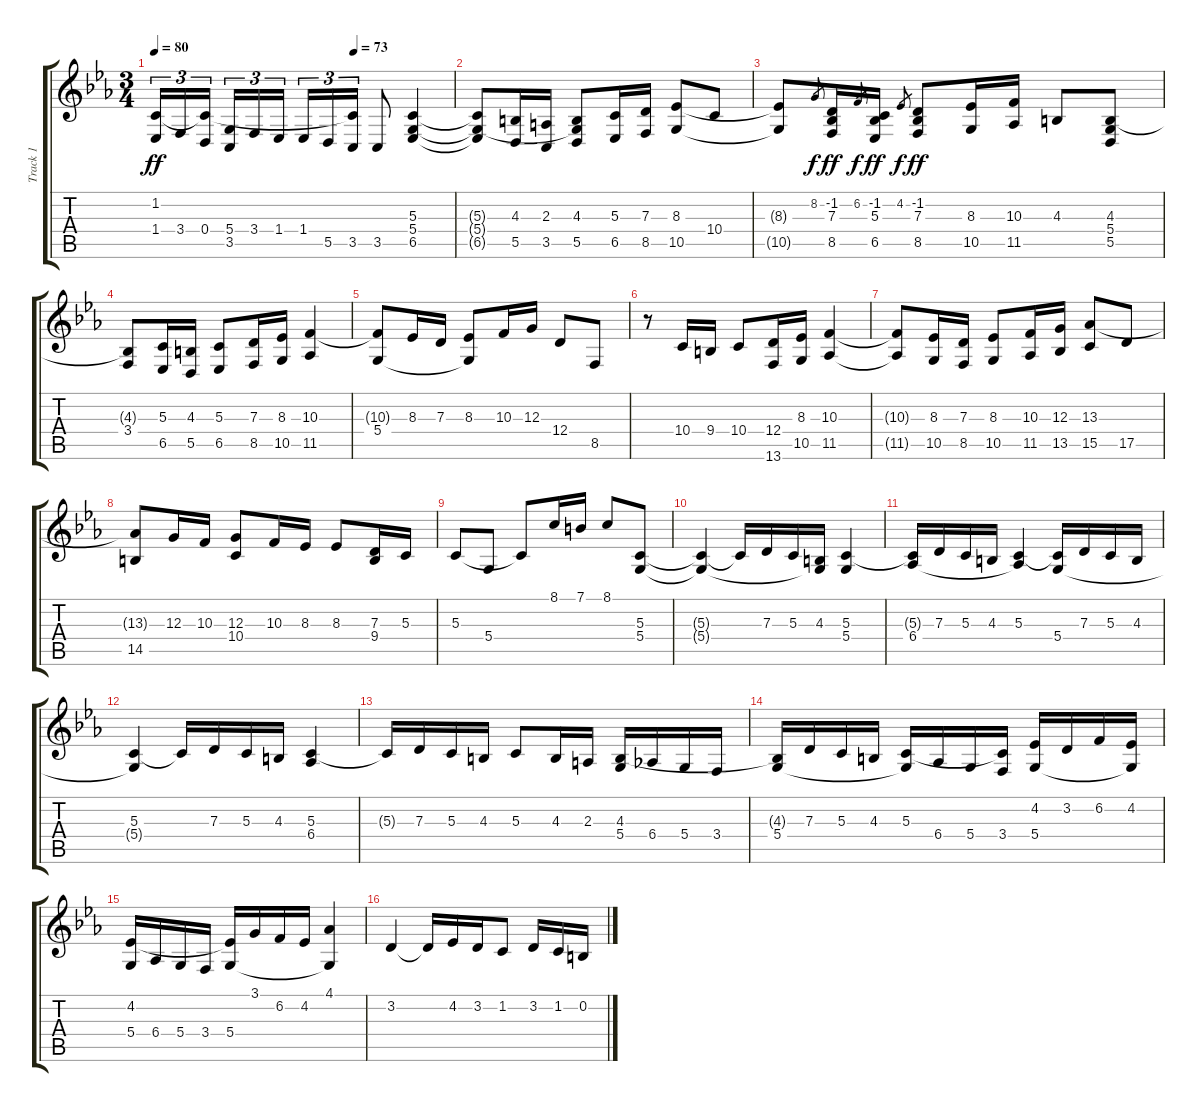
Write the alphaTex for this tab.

\track ("Track 1" "Track 1") {instrument churchorgan}
\staff {score tabs}
\tuning (E4 B3 G3 D3 A2 E2) {hide}
\ts (3 4)
\tempo 80
\tempo (73 0.6666666666666666)
\clef g2
\ks cminor
(1.2 1.4).16{tu (3 2) dy ff} 3.4.16{tu (3 2)} (1.2{t} 0.4).16{tu (3 2) beam splitsecondary} (5.4 3.5).16{tu (3 2)} 3.4.16{tu (3 2)} 1.4.16{tu (3 2)} 1.4.16{tu (3 2)} 5.5.16{tu (3 2)} (1.2{t} 3.5).16{tu (3 2)} 3.5.8 (5.3 5.4 6.5).4 |
(5.3{t} 5.4{t} 6.5{t}).8 (4.3 5.5).16 (2.3 3.5).16 (4.3 5.4{t} 5.5).8 (5.3 6.5).16 (7.3 8.5).16 (8.3 10.5).8 10.4.8 |
(8.3{t} 10.5{t}).8 8.2.8{gr dy f} (-1.2 7.3 8.5).16{dy ff} 6.2.8{gr dy f} (-1.2 5.3 6.5).16{dy ff} 4.2.8{gr dy f} (-1.2 7.3 8.5).8{dy ff} (8.3 10.5).16 (10.3 11.5).16 4.3.8 (4.3 5.4 5.5).8 |
(4.3{t} 3.4).8 (5.3 6.5).16 (4.3 5.5).16 (5.3 6.5).8 (7.3 8.5).16 (8.3 10.5).16 (10.3 11.5).4 |
(10.3{t} 5.4).8 8.3.16 7.3.16 (8.3 5.4{t}).8 10.3.16 12.3.16 12.4.8 8.5.8 |
r.8 10.4.16 9.4.16 10.4.8 (12.4 13.6).16 (8.3 10.5).16 (10.3 11.5).4 |
(10.3{t} 11.5{t}).8 (8.3 10.5).16 (7.3 8.5).16 (8.3 10.5).8 (10.3 11.5).16 (12.3 13.5).16 (13.3 15.5).8 17.5.8 |
(13.3{t} 14.5).8 12.3.16 10.3.16 (12.3 10.4).8 10.3.16 8.3.16 8.3.8 (7.3 9.4).16 5.3.16 |
5.3.8 5.4.8 5.3{t}.8 8.1.16 7.1.16 8.1.8 (5.3 5.4).8 |
(5.3{t} 5.4{t}).4 5.3{t}.16 7.3.16 5.3.16 (4.3 5.4{t}).16 (5.3 5.4).4 |
(5.3{t} 6.4).16 7.3.16 5.3.16 4.3.16 (5.3 6.4{t}).4 (5.3{t} 5.4).16 7.3.16 5.3.16 4.3.16 |
(5.3 5.4{t}).4 5.3{t}.16 7.3.16 5.3.16 4.3.16 (5.3 6.4).4 |
5.3{t}.16 7.3.16 5.3.16 4.3.16 5.3.8 4.3.16 2.3.16 (4.3 5.4).16 6.4.16 5.4.16 3.4.16 |
(4.3{t} 5.4).16 7.3.16 5.3.16 4.3.16 (5.3 5.4{t}).16 6.4.16 5.4.16 (5.3{t} 3.4).16 (4.2 5.4).16 3.2.16 6.2.16 (4.2 5.4{t}).16 |
(4.2 5.4).16 6.4.16 5.4.16 3.4.16 (4.2{t} 5.4).16 3.1.16 6.2.16 4.2.16 (4.1 5.4{t}).4 |
3.2.4 3.2{t}.16 4.2.16 3.2.16 1.2.8 3.2.16 1.2.16 0.2.16
